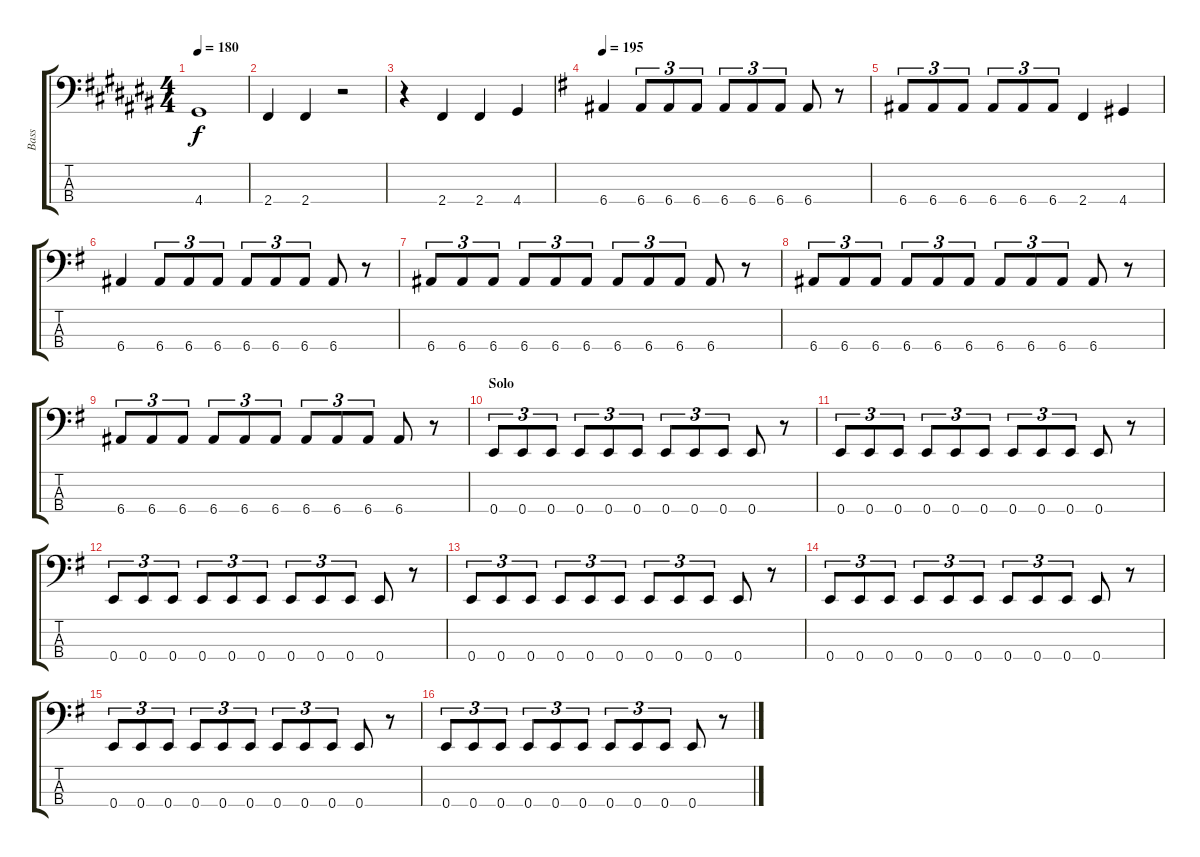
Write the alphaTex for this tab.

\track ("Bass" "Bass") {instrument electricbassfinger}
\staff {score tabs}
\tuning (G2 D2 A1 E1) {hide}
\ts (4 4)
\tempo 180
\clef f4
\ks a#minor
4.4.1{dy f} |
2.4.4 2.4.4 r.2 |
r.4 2.4.4 2.4.4 4.4.4 |
\section ("" "")
\tempo 195
\ks eminor
6.4.4 6.4.8{tu (3 2)} 6.4.8{tu (3 2)} 6.4.8{tu (3 2)} 6.4.8{tu (3 2)} 6.4.8{tu (3 2)} 6.4.8{tu (3 2)} 6.4.8 r.8 |
6.4.8{tu (3 2)} 6.4.8{tu (3 2)} 6.4.8{tu (3 2)} 6.4.8{tu (3 2)} 6.4.8{tu (3 2)} 6.4.8{tu (3 2)} 2.4.4 4.4.4 |
6.4.4 6.4.8{tu (3 2)} 6.4.8{tu (3 2)} 6.4.8{tu (3 2)} 6.4.8{tu (3 2)} 6.4.8{tu (3 2)} 6.4.8{tu (3 2)} 6.4.8 r.8 |
6.4.8{tu (3 2)} 6.4.8{tu (3 2)} 6.4.8{tu (3 2)} 6.4.8{tu (3 2)} 6.4.8{tu (3 2)} 6.4.8{tu (3 2)} 6.4.8{tu (3 2)} 6.4.8{tu (3 2)} 6.4.8{tu (3 2)} 6.4.8 r.8 |
6.4.8{tu (3 2)} 6.4.8{tu (3 2)} 6.4.8{tu (3 2)} 6.4.8{tu (3 2)} 6.4.8{tu (3 2)} 6.4.8{tu (3 2)} 6.4.8{tu (3 2)} 6.4.8{tu (3 2)} 6.4.8{tu (3 2)} 6.4.8 r.8 |
6.4.8{tu (3 2)} 6.4.8{tu (3 2)} 6.4.8{tu (3 2)} 6.4.8{tu (3 2)} 6.4.8{tu (3 2)} 6.4.8{tu (3 2)} 6.4.8{tu (3 2)} 6.4.8{tu (3 2)} 6.4.8{tu (3 2)} 6.4.8 r.8 |
\section ("" "Solo")
0.4.8{tu (3 2)} 0.4.8{tu (3 2)} 0.4.8{tu (3 2)} 0.4.8{tu (3 2)} 0.4.8{tu (3 2)} 0.4.8{tu (3 2)} 0.4.8{tu (3 2)} 0.4.8{tu (3 2)} 0.4.8{tu (3 2)} 0.4.8 r.8 |
0.4.8{tu (3 2)} 0.4.8{tu (3 2)} 0.4.8{tu (3 2)} 0.4.8{tu (3 2)} 0.4.8{tu (3 2)} 0.4.8{tu (3 2)} 0.4.8{tu (3 2)} 0.4.8{tu (3 2)} 0.4.8{tu (3 2)} 0.4.8 r.8 |
0.4.8{tu (3 2)} 0.4.8{tu (3 2)} 0.4.8{tu (3 2)} 0.4.8{tu (3 2)} 0.4.8{tu (3 2)} 0.4.8{tu (3 2)} 0.4.8{tu (3 2)} 0.4.8{tu (3 2)} 0.4.8{tu (3 2)} 0.4.8 r.8 |
0.4.8{tu (3 2)} 0.4.8{tu (3 2)} 0.4.8{tu (3 2)} 0.4.8{tu (3 2)} 0.4.8{tu (3 2)} 0.4.8{tu (3 2)} 0.4.8{tu (3 2)} 0.4.8{tu (3 2)} 0.4.8{tu (3 2)} 0.4.8 r.8 |
0.4.8{tu (3 2)} 0.4.8{tu (3 2)} 0.4.8{tu (3 2)} 0.4.8{tu (3 2)} 0.4.8{tu (3 2)} 0.4.8{tu (3 2)} 0.4.8{tu (3 2)} 0.4.8{tu (3 2)} 0.4.8{tu (3 2)} 0.4.8 r.8 |
0.4.8{tu (3 2)} 0.4.8{tu (3 2)} 0.4.8{tu (3 2)} 0.4.8{tu (3 2)} 0.4.8{tu (3 2)} 0.4.8{tu (3 2)} 0.4.8{tu (3 2)} 0.4.8{tu (3 2)} 0.4.8{tu (3 2)} 0.4.8 r.8 |
0.4.8{tu (3 2)} 0.4.8{tu (3 2)} 0.4.8{tu (3 2)} 0.4.8{tu (3 2)} 0.4.8{tu (3 2)} 0.4.8{tu (3 2)} 0.4.8{tu (3 2)} 0.4.8{tu (3 2)} 0.4.8{tu (3 2)} 0.4.8 r.8
